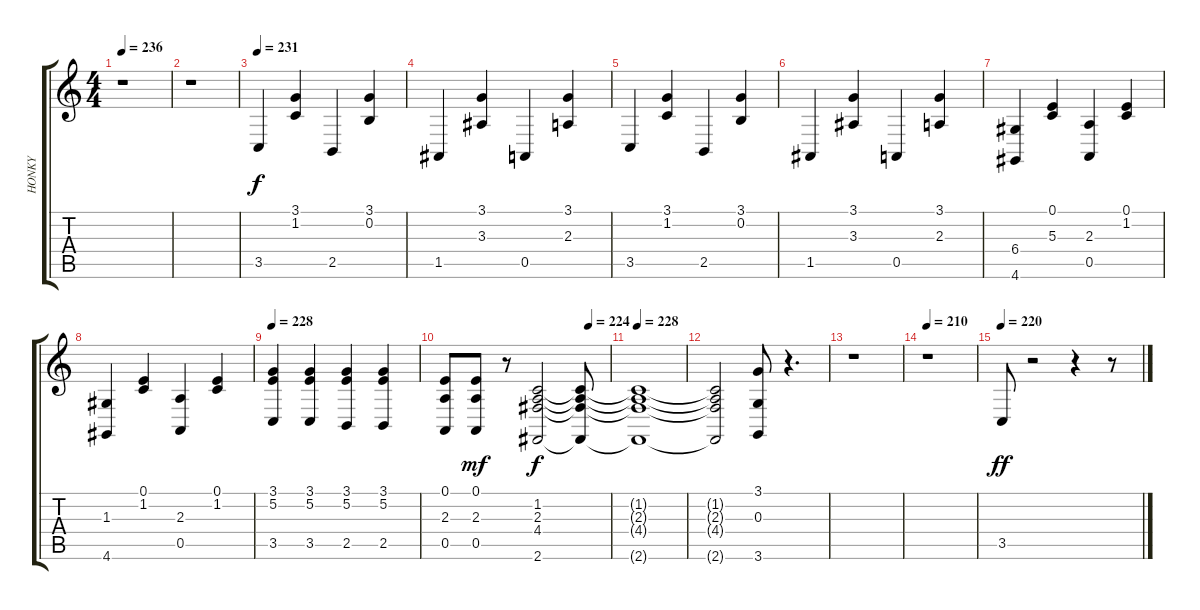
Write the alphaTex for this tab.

\track ("HONKY" "HONKY") {instrument honkytonkpiano}
\staff {score tabs}
\tuning (E4 B3 G3 D3 A2 E2) {hide}
\ts (4 4)
\tempo 236
\clef g2
\ks c
r.1{dy f} |
r.1 |
\tempo 231
3.5.4 (3.1 1.2).4 2.5.4 (3.1 0.2).4 |
1.5.4 (3.1 3.3).4 0.5.4 (3.1 2.3).4 |
3.5.4 (3.1 1.2).4 2.5.4 (3.1 0.2).4 |
1.5.4 (3.1 3.3).4 0.5.4 (3.1 2.3).4 |
(6.4 4.6).4 (0.1 5.3).4 (2.3 0.5).4 (0.1 1.2).4 |
(1.3 4.6).4 (0.1 1.2).4 (2.3 0.5).4 (0.1 1.2).4 |
\tempo 228
(3.1 5.2 3.5).4 (3.1 5.2 3.5).4 (3.1 5.2 2.5).4 (3.1 5.2 2.5).4 |
\tempo (224 0.875)
(0.1 2.3 0.5).8 (0.1 2.3 0.5).8{dy mf} r.8 (1.2 2.3 4.4 2.6).2{dy f} (1.2{t} 2.3{t} 4.4{t} 2.6{t}).8 |
\tempo 228
(1.2{t} 2.3{t} 4.4{t} 2.6{t}).1 |
(1.2{t} 2.3{t} 4.4{t} 2.6{t}).2 (3.1 0.3 3.6).8 r.4{d} |
r.1 |
\tempo 210
r.1 |
\tempo 220
3.5.8{dy ff balance 12} r.2 r.4 r.8
